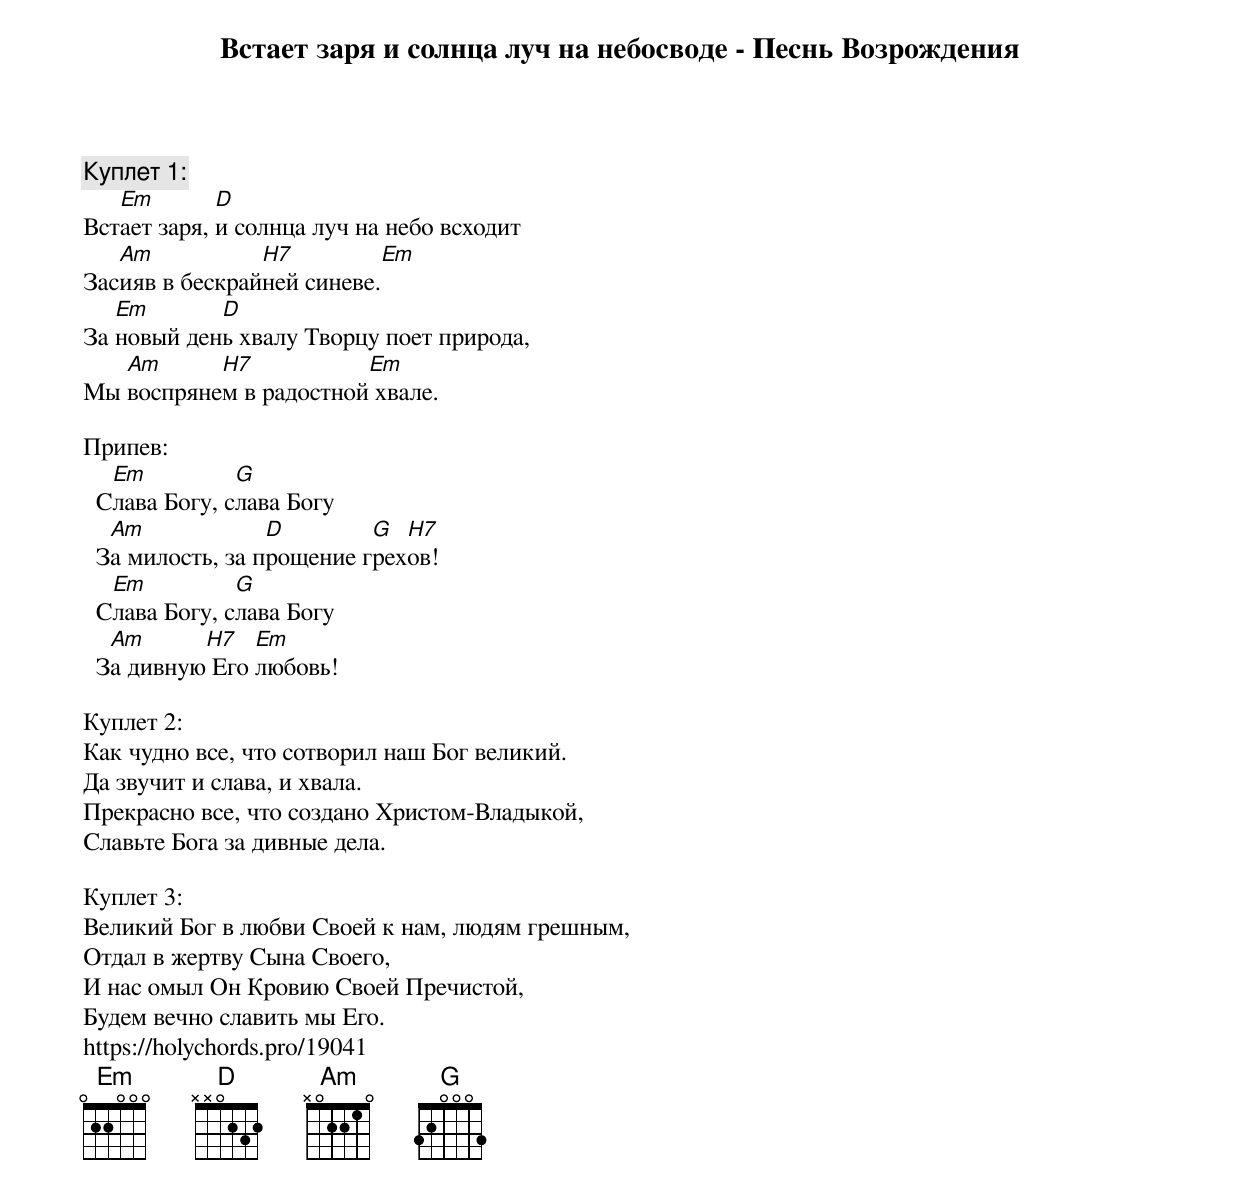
Встает заря и солнца луч на небосводе - Песнь Возрождения

Куплет 1:
   Em        D
Встает заря, и солнца луч на небо всходит
   Am           H7         Em
Засияв в бескрайней синеве.
   Em       D
За новый день хвалу Творцу поет природа,
   Am      H7           Em
Мы воспрянем в радостной хвале.

Припев:
   Em          G
  Слава Богу, слава Богу
   Am             D        G  H7
  За милость, за прощение грехов!
   Em          G
  Слава Богу, слава Богу
   Am      H7   Em
  За дивную Его любовь!

Куплет 2:
Как чудно все, что сотворил наш Бог великий.
Да звучит и слава, и хвала.
Прекрасно все, что создано Христом-Владыкой,
Славьте Бога за дивные дела.

Куплет 3:
Великий Бог в любви Своей к нам, людям грешным,
Отдал в жертву Сына Своего,
И нас омыл Он Кровию Своей Пречистой,
Будем вечно славить мы Его.
https://holychords.pro/19041
